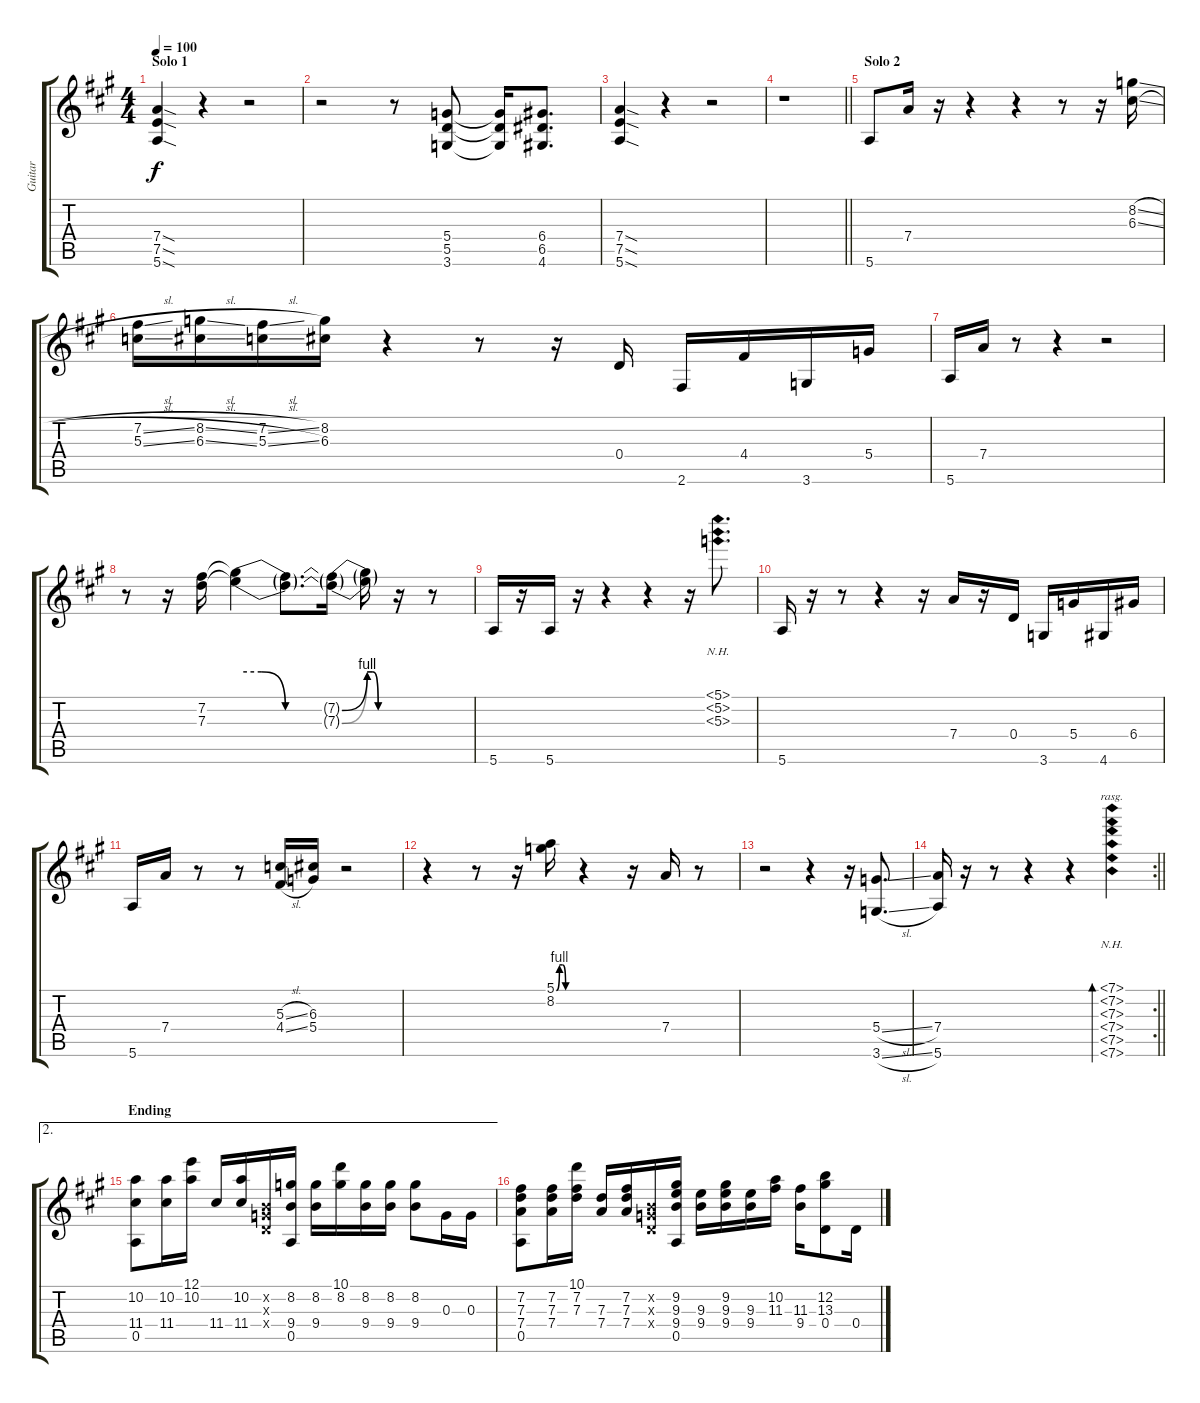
\track ("Guitar" "Guitar") {instrument acousticguitarsteel}
\staff {score tabs}
\tuning (E4 B3 G3 D3 A2 E2) {hide}
\ts (4 4)
\section ("" "Solo 1")
\tempo 100
\clef g2
\ks a
(7.4{sod} 7.5{sod} 5.6{sod}).4{dy f} r.4 r.2 |
r.2 r.8 (5.4 5.5 3.6).8 (5.4{t} 5.5{t} 3.6{t}).16 (6.4 6.5 4.6).8{d} |
(7.4{sod} 7.5{sod} 5.6{sod}).4 r.4 r.2 |
\barLineRight lightlight
r.1 |
\section ("" "Solo 2")
5.6.8 7.4.16 r.16 r.4 r.4 r.8 r.16 (8.2{sl} 6.3{sl}).16 |
(7.2{sl} 5.3{sl}).16 (8.2{sl} 6.3{sl}).16 (7.2{sl} 5.3{sl}).16 (8.2 6.3).16 r.4 r.8 r.16 0.4.16 2.6.16 4.4.16 3.6.16 5.4.16 |
5.6.16 7.4.16 r.8 r.4 r.2 |
r.8 r.16 (7.2 7.3).16 (7.2{be (custom 0 4 15 4 30 0 60 0) t} 7.3{be (custom 0 4 15 4 30 0 60 0) t}).4 (7.2{t} 7.3{t}).8{d} (7.2{be (bend 0 0 60 4) t} 7.3{be (bend 0 0 60 4) t}).16 (7.2{be (custom 0 4 15 4 30 0 60 0) t} 7.3{be (custom 0 4 15 4 30 0 60 0) t}).16 r.16 r.8 |
5.6.16 r.16 5.6.16 r.16 r.4 r.4 r.16 (5.1{nh} 5.2{nh} 5.3{nh}).8{d} |
5.6.16 r.16 r.8 r.4 r.16 7.4.16 r.16 0.4.16 3.6.16 5.4.16 4.6.16 6.4.16 |
5.6.16 7.4.16 r.8 r.8 (5.3{sl} 4.4{sl}).16 (6.3 5.4).16 r.2 |
r.4 r.8 r.16 (5.1{be (custom 0 0 10 4 20 4 30 0 60 0)} 8.2).16 r.4 r.16 7.4.16 r.8 |
r.2 r.4 r.16 (5.4{sl} 3.6{sl}).8{d} |
\rc 2
\barLineRight lightlight
(7.4 5.6).16 r.16 r.8 r.4 r.4 (7.1{nh} 7.2{nh} 7.3{nh} 7.4{nh} 7.5{nh} 7.6{nh}).4{bd 120 rasg ii} |
\ae 2
\section ("" "Ending")
(10.2 11.4 0.5).8 (10.2 11.4).16 (12.1 10.2).16 11.4.16 (10.2 11.4).16 (0.2{x} 0.3{x} 0.4{x}).16 (8.2 9.4 0.5).16 (8.2 9.4).16 (10.1 8.2).16 (8.2 9.4).16 (8.2 9.4).16 (8.2 9.4).8 0.3.16 0.3.16 |
(7.2 7.3 7.4 0.5).8 (7.2 7.3 7.4).16 (10.1 7.2 7.3).16 (7.3 7.4).16 (7.2 7.3 7.4).16 (0.2{x} 0.3{x} 0.4{x}).16 (9.2 9.3 9.4 0.5).16 (9.3 9.4).16 (9.2 9.3 9.4).16 (9.3 9.4).16 (10.2 11.3).16 (11.3 9.4).16 (12.2 13.3 0.4).8 0.4.16
